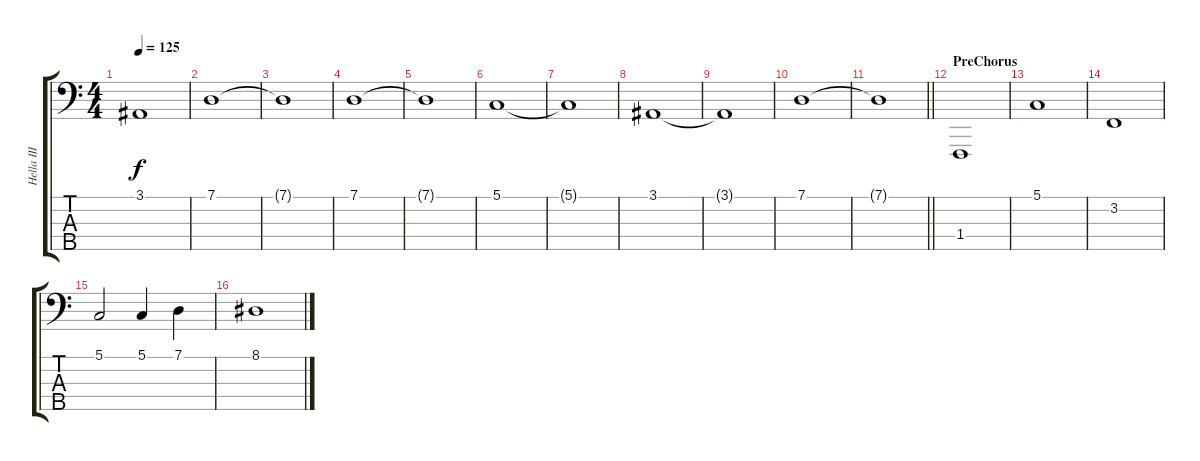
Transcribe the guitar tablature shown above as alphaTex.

\track ("Hella III" "Hella III") {instrument lead2sawtooth}
\staff {score tabs}
\tuning (G2 D2 A1 E1 B0) {hide}
\ts (4 4)
\tempo 125
\clef f4
\ks c
3.1{t}.1{dy f} |
7.1.1 |
7.1{t}.1 |
7.1.1 |
7.1{t}.1 |
5.1.1 |
5.1{t}.1 |
3.1.1 |
3.1{t}.1 |
7.1.1 |
\barLineRight lightlight
7.1{t}.1 |
\section ("" "PreChorus")
1.4.1 |
5.1.1 |
3.2.1 |
5.1.2 5.1.4 7.1.4 |
8.1.1
